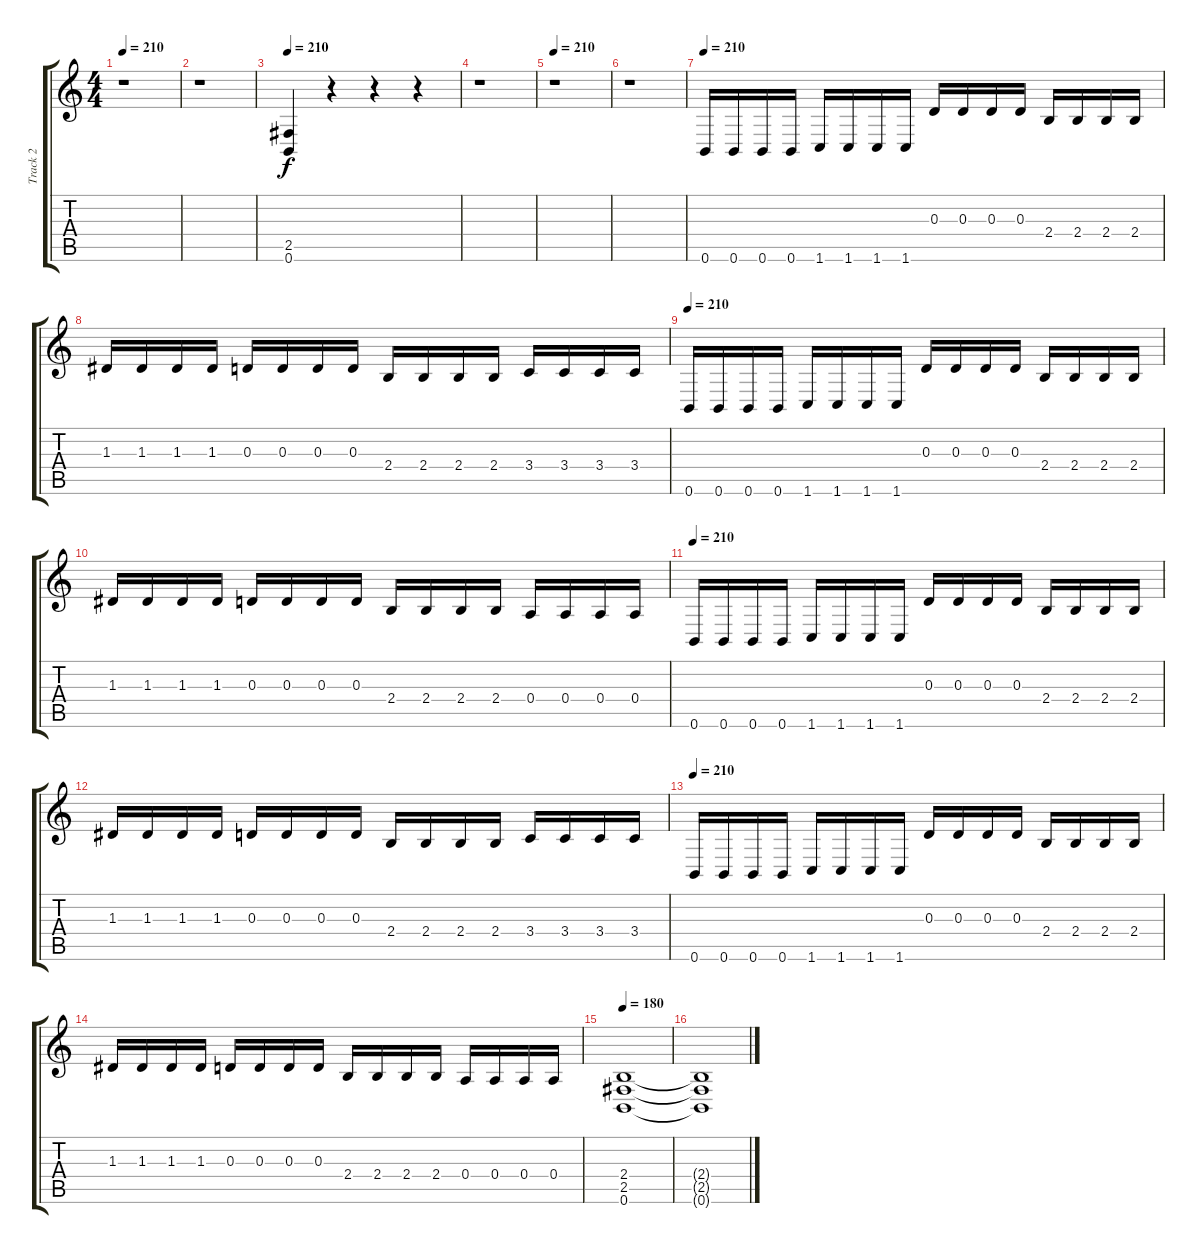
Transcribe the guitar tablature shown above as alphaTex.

\track ("Track 2" "Track 2") {instrument overdrivenguitar}
\staff {score tabs}
\tuning (B3 Gb3 D3 A2 E2 B1) {hide}
\ts (4 4)
\tempo 210
\clef g2
\ks c
r.1{dy f} |
r.1 |
\tempo 210
(2.5 0.6).4 r.4 r.4 r.4 |
r.1 |
\tempo 210
r.1 |
r.1 |
\tempo 210
0.6.16 0.6.16 0.6.16 0.6.16 1.6.16 1.6.16 1.6.16 1.6.16 0.3.16 0.3.16 0.3.16 0.3.16 2.4.16 2.4.16 2.4.16 2.4.16 |
1.3.16 1.3.16 1.3.16 1.3.16 0.3.16 0.3.16 0.3.16 0.3.16 2.4.16 2.4.16 2.4.16 2.4.16 3.4.16 3.4.16 3.4.16 3.4.16 |
\tempo 210
0.6.16 0.6.16 0.6.16 0.6.16 1.6.16 1.6.16 1.6.16 1.6.16 0.3.16 0.3.16 0.3.16 0.3.16 2.4.16 2.4.16 2.4.16 2.4.16 |
1.3.16 1.3.16 1.3.16 1.3.16 0.3.16 0.3.16 0.3.16 0.3.16 2.4.16 2.4.16 2.4.16 2.4.16 0.4.16 0.4.16 0.4.16 0.4.16 |
\tempo 210
0.6.16 0.6.16 0.6.16 0.6.16 1.6.16 1.6.16 1.6.16 1.6.16 0.3.16 0.3.16 0.3.16 0.3.16 2.4.16 2.4.16 2.4.16 2.4.16 |
1.3.16 1.3.16 1.3.16 1.3.16 0.3.16 0.3.16 0.3.16 0.3.16 2.4.16 2.4.16 2.4.16 2.4.16 3.4.16 3.4.16 3.4.16 3.4.16 |
\tempo 210
0.6.16 0.6.16 0.6.16 0.6.16 1.6.16 1.6.16 1.6.16 1.6.16 0.3.16 0.3.16 0.3.16 0.3.16 2.4.16 2.4.16 2.4.16 2.4.16 |
1.3.16 1.3.16 1.3.16 1.3.16 0.3.16 0.3.16 0.3.16 0.3.16 2.4.16 2.4.16 2.4.16 2.4.16 0.4.16 0.4.16 0.4.16 0.4.16 |
\tempo 180
(2.4 2.5 0.6).1 |
(2.4{t} 2.5{t} 0.6{t}).1
